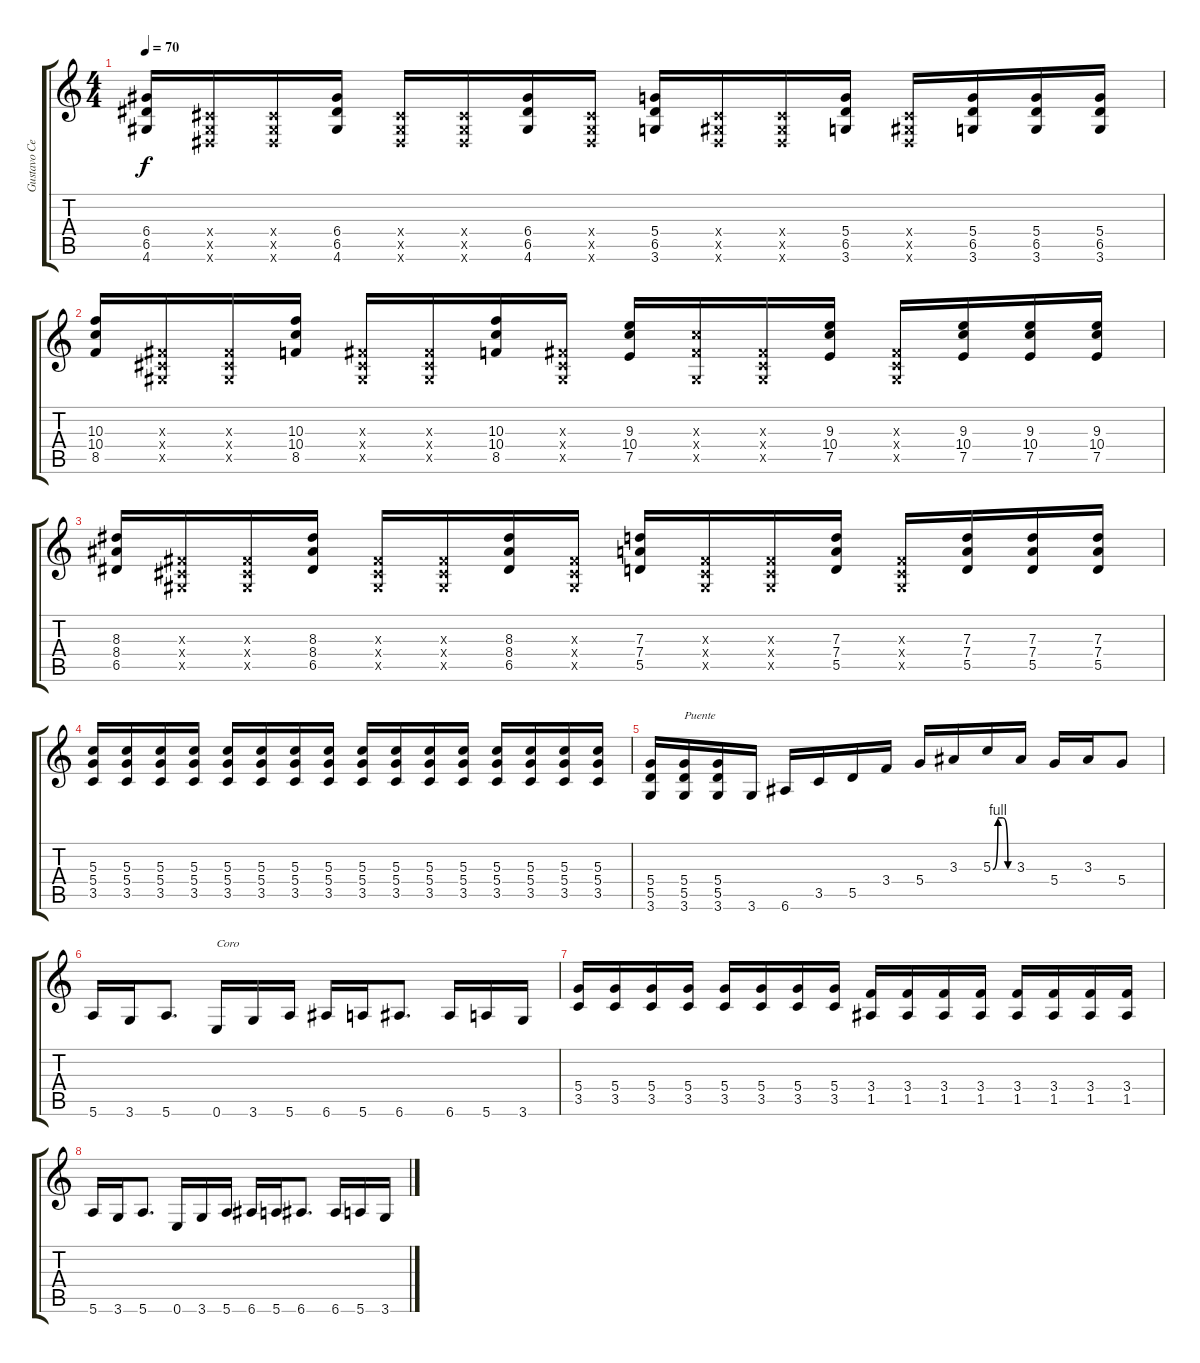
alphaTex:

\track ("Gustavo Cerati" "Gustavo Ce") {instrument distortionguitar}
\staff {score tabs}
\tuning (E4 B3 G3 D3 A2 E2) {hide}
\ts (4 4)
\tempo 70
\clef g2
\ks c
(6.4 6.5 4.6).16{dy f} (-1.4{x} -1.5{x} -1.6{x}).16 (-1.4{x} -1.5{x} -1.6{x}).16 (6.4 6.5 4.6).16 (-1.4{x} -1.5{x} -1.6{x}).16 (-1.4{x} -1.5{x} -1.6{x}).16 (6.4 6.5 4.6).16 (-1.4{x} -1.5{x} -1.6{x}).16 (5.4 6.5 3.6).16 (-1.4{x} -1.5{x} -1.6{x}).16 (-1.4{x} -1.5{x} -1.6{x}).16 (5.4 6.5 3.6).16 (-1.4{x} -1.5{x} -1.6{x}).16 (5.4 6.5 3.6).16 (5.4 6.5 3.6).16 (5.4 6.5 3.6).16 |
(10.3 10.4 8.5).16 (-1.3{x} -1.4{x} -1.5{x}).16 (-1.3{x} -1.4{x} -1.5{x}).16 (10.3 10.4 8.5).16 (-1.3{x} -1.4{x} -1.5{x}).16 (-1.3{x} -1.4{x} -1.5{x}).16 (10.3 10.4 8.5).16 (-1.3{x} -1.4{x} -1.5{x}).16 (9.3 10.4 7.5).16 (-1.3{x} 10.4{x} -1.5{x}).16 (-1.3{x} -1.4{x} -1.5{x}).16 (9.3 10.4 7.5).16 (-1.3{x} -1.4{x} -1.5{x}).16 (9.3 10.4 7.5).16 (9.3 10.4 7.5).16 (9.3 10.4 7.5).16 |
(8.3 8.4 6.5).16 (-1.3{x} -1.4{x} -1.5{x}).16 (-1.3{x} -1.4{x} -1.5{x}).16 (8.3 8.4 6.5).16 (-1.3{x} -1.4{x} -1.5{x}).16 (-1.3{x} -1.4{x} -1.5{x}).16 (8.3 8.4 6.5).16 (-1.3{x} -1.4{x} -1.5{x}).16 (7.3 7.4 5.5).16 (-1.3{x} -1.4{x} -1.5{x}).16 (-1.3{x} -1.4{x} -1.5{x}).16 (7.3 7.4 5.5).16 (-1.3{x} -1.4{x} -1.5{x}).16 (7.3 7.4 5.5).16 (7.3 7.4 5.5).16 (7.3 7.4 5.5).16 |
(5.3 5.4 3.5).16 (5.3 5.4 3.5).16 (5.3 5.4 3.5).16 (5.3 5.4 3.5).16 (5.3 5.4 3.5).16 (5.3 5.4 3.5).16 (5.3 5.4 3.5).16 (5.3 5.4 3.5).16 (5.3 5.4 3.5).16 (5.3 5.4 3.5).16 (5.3 5.4 3.5).16 (5.3 5.4 3.5).16 (5.3 5.4 3.5).16 (5.3 5.4 3.5).16 (5.3 5.4 3.5).16 (5.3 5.4 3.5).16 |
(5.4 5.5 3.6).16 (5.4 5.5 3.6).16{txt "Puente"} (5.4 5.5 3.6).16 3.6.16 6.6.16 3.5.16 5.5.16 3.4.16 5.4.16 3.3.16 5.3{be (custom 0 0 15 4 30 4 45 0 60 0)}.16 3.3.16 5.4.16 3.3.16 5.4.8 |
5.6.16 3.6.16 5.6.8{d} 0.6.16{txt "Coro"} 3.6.16 5.6.16 6.6.16 5.6.16 6.6.8{d} 6.6.16 5.6.16 3.6.16 |
(5.4 3.5).16 (5.4 3.5).16 (5.4 3.5).16 (5.4 3.5).16 (5.4 3.5).16 (5.4 3.5).16 (5.4 3.5).16 (5.4 3.5).16 (3.4 1.5).16 (3.4 1.5).16 (3.4 1.5).16 (3.4 1.5).16 (3.4 1.5).16 (3.4 1.5).16 (3.4 1.5).16 (3.4 1.5).16 |
5.6.16 3.6.16 5.6.8{d} 0.6.16 3.6.16 5.6.16 6.6.16 5.6.16 6.6.8{d} 6.6.16 5.6.16 3.6.16
